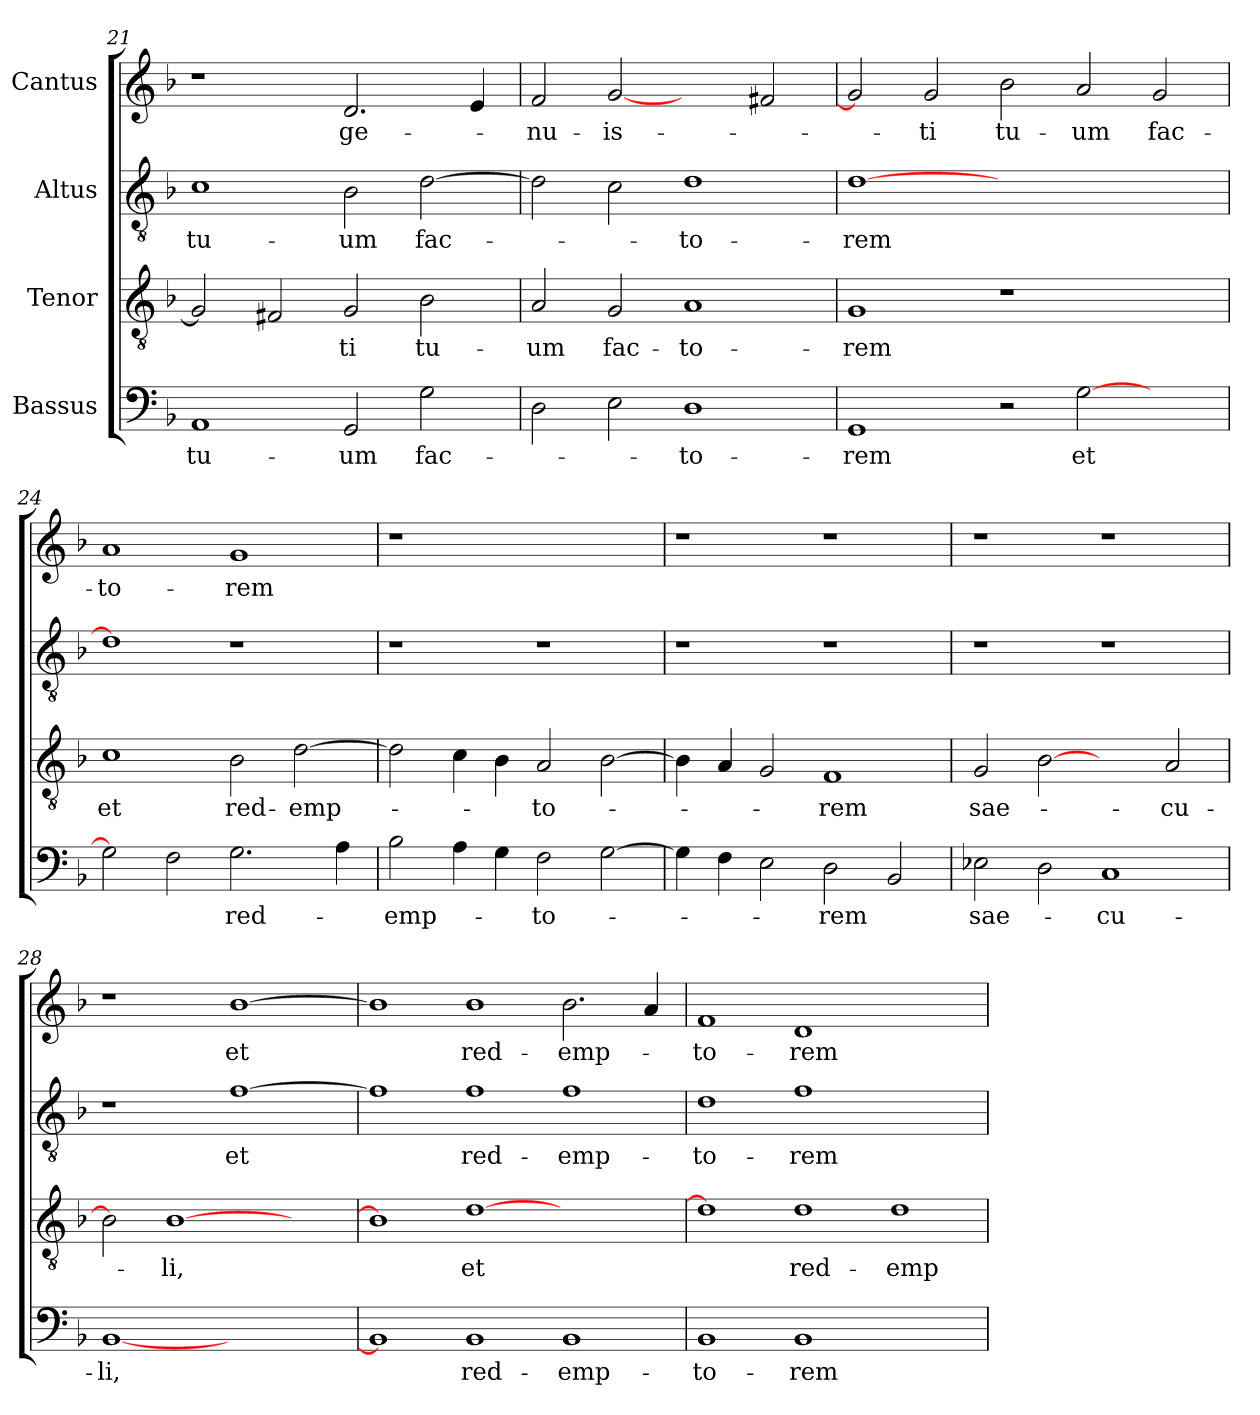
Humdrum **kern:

**kern	**text	**kern	**text	**kern	**text	**kern	**text
*part4	*part4	*part3	*part3	*part2	*part2	*part1	*part1
*staff4	*staff4	*staff3	*staff3	*staff2	*staff2	*staff1	*staff1
*I"Bassus	*	*I"Tenor	*	*I"Altus	*	*I"Cantus	*
*clefF4	*	*clefGv2	*	*clefGv2	*	*clefG2	*
*k[b-]	*	*k[b-]	*	*k[b-]	*	*k[b-]	*
*F:	*	*F:	*	*F:	*	*F:	*
=21	=21	=21	=21	=21	=21	=21	=21
1AA/	tu-	2G/]	.	1c\	tu-	1r	.
.	.	2F#X/	.	.	.	.	.
!	!	!	!LO:LY:i	!	!	!	!LO:LY:i
2GG/	-um	2G/	-ti	2B-\	-um	2.d/	ge-
2G\	fac-	2B-\	tu-	[2d\	fac-	.	.
.	.	.	.	.	.	4e/	.
!!LO:PB:g=z
=22	=22	=22	=22	=22	=22	=22	=22
!	!	!	!	!	!	!	!LO:LY:i
2D\	.	2A/	-um	2d\]	.	2f/	-nu-
!	!	!	!	!	!	!	!LO:LY:i
2E\	.	2G/	fac-	2c\	.	[2g/	-is-
1D\	-to-	1A/	-to-	1d\	-to-	2ryy	.
.	.	.	.	.	.	2f#X/	.
=23	=23	=23	=23	=23	=23	=23	=23
1GG/	-rem	1G/	-rem	[1d\	-rem	2g/]	.
!	!	!	!	!	!	!	!LO:LY:i
.	.	.	.	.	.	2g/	-ti
2r	.	1r	.	1.ryy	.	2b-\	tu-
!	!LO:LY:i	!	!	!	!	!	!
[2G\	et	.	.	.	.	2a/	-um
2ryy	.	2ryy	.	.	.	2g/	fac-
=24	=24	=24	=24	=24	=24	=24	=24
!	!	!	!LO:LY:i	!	!	!	!
2G\]	.	1c\	et	1d\]	.	1a/	-to-
2F\	.	.	.	.	.	.	.
2.G\	red-	2B-\	red-	1r	.	1g/	-rem
.	.	[2d\	-emp-	.	.	.	.
4A\	.	.	.	.	.	.	.
=25	=25	=25	=25	=25	=25	=25	=25
2B-\	-emp-	2d\]	.	1r	.	1r	.
4A\	.	4c\	.	.	.	.	.
4G\	.	4B-\	.	.	.	.	.
2F\	-to-	2A/	-to-	1r	.	1ryy	.
[2G\	.	[2B-\	.	.	.	.	.
=26	=26	=26	=26	=26	=26	=26	=26
4G\]	.	4B-\]	.	1r	.	1r	.
4F\	.	4A/	.	.	.	.	.
2E\	.	2G/	.	.	.	.	.
2D\	-rem	1F/	-rem	1r	.	1r	.
2BB-/	.	.	.	.	.	.	.
!!LO:LB:g=z
=27	=27	=27	=27	=27	=27	=27	=27
2E-X\	sae-	2G/	sae-	1r	.	1r	.
2D\	.	[2B-\	.	.	.	.	.
1C/	-cu-	2ryy	.	1r	.	1r	.
.	.	2A/	-cu-	.	.	.	.
=28	=28	=28	=28	=28	=28	=28	=28
[1BB-/	-li,	2B-\]	.	1r	.	1r	.
.	.	[1B-\	-li,	.	.	.	.
!	!	!	!	!	!LO:LY:i	!	!LO:LY:i
1ryy	.	.	.	[1f\	et	[1b-\	et
.	.	2ryy	.	.	.	.	.
=29	=29	=29	=29	=29	=29	=29	=29
1BB-/]	.	1B-\]	.	1f\]	.	1b-\]	.
!	!LO:LY:i	!	!LO:LY:i	!	!	!	!
1BB-/	red-	[1d\	et	1f\	red-	1b-\	red-
!	!LO:LY:i	!	!	!	!	!	!
1BB-/	-emp-	1ryy	.	1f\	-emp-	2.b-\	-emp-
.	.	.	.	.	.	4a/	.
=30	=30	=30	=30	=30	=30	=30	=30
!	!LO:LY:i	!	!	!	!	!	!
1BB-/	-to-	1d\]	.	1d\	-to-	1f/	-to-
!	!LO:LY:i	!	!LO:LY:i	!	!	!	!
1BB-/	-rem	1d\	red-	1f\	-rem	1d/	-rem
!	!	!	!LO:LY:i	!	!	!	!
1ryy	.	1d\	-emp-	1ryy	.	1ryy	.
=	=	=	=	=	=	=	=
*-	*-	*-	*-	*-	*-	*-	*-
